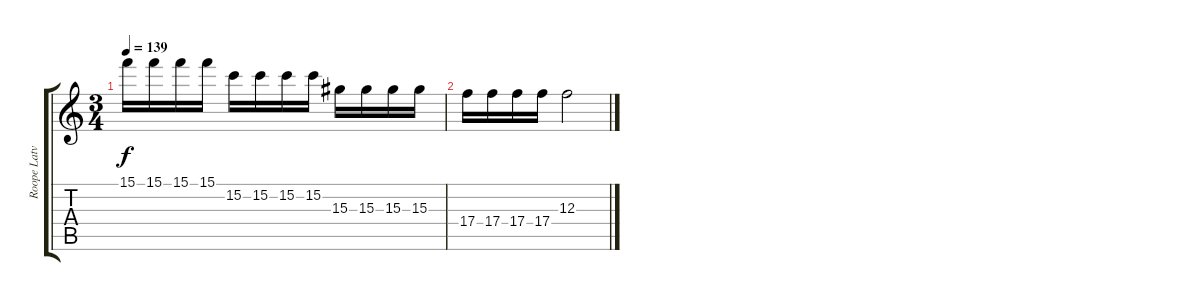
\track ("Roope Latvala" "Roope Latv") {instrument distortionguitar}
\staff {score tabs}
\tuning (D4 A3 F3 C3 G2 D2) {hide}
\ts (3 4)
\tempo 139
\clef g2
\ks c
15.1.16{dy f} 15.1.16 15.1.16 15.1.16 15.2.16 15.2.16 15.2.16 15.2.16 15.3.16 15.3.16 15.3.16 15.3.16 |
17.4.16 17.4.16 17.4.16 17.4.16 12.3.2
